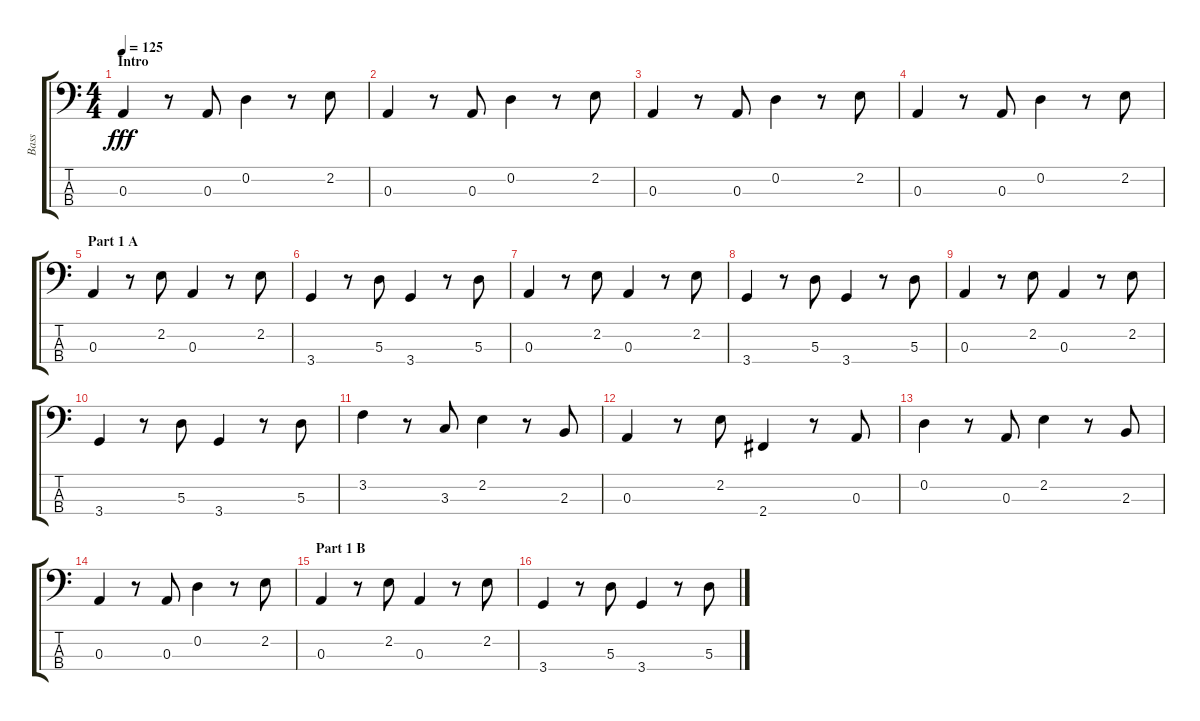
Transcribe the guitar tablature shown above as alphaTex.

\track ("Bass" "Bass") {instrument acousticbass}
\staff {score tabs}
\tuning (G2 D2 A1 E1) {hide}
\ts (4 4)
\section ("" "Intro")
\tempo 125
\clef f4
\ks c
0.3.4{dy fff instrument acousticbass} r.8 0.3.8 0.2.4 r.8 2.2.8 |
0.3.4 r.8 0.3.8 0.2.4 r.8 2.2.8 |
0.3.4 r.8 0.3.8 0.2.4 r.8 2.2.8 |
0.3.4 r.8 0.3.8 0.2.4 r.8 2.2.8 |
\section ("" "Part 1 A")
0.3.4 r.8 2.2.8 0.3.4 r.8 2.2.8 |
3.4.4 r.8 5.3.8 3.4.4 r.8 5.3.8 |
0.3.4 r.8 2.2.8 0.3.4 r.8 2.2.8 |
3.4.4 r.8 5.3.8 3.4.4 r.8 5.3.8 |
0.3.4 r.8 2.2.8 0.3.4 r.8 2.2.8 |
3.4.4 r.8 5.3.8 3.4.4 r.8 5.3.8 |
3.2.4 r.8 3.3.8 2.2.4 r.8 2.3.8 |
0.3.4 r.8 2.2.8 2.4.4 r.8 0.3.8 |
0.2.4 r.8 0.3.8 2.2.4 r.8 2.3.8 |
0.3.4 r.8 0.3.8 0.2.4 r.8 2.2.8 |
\section ("" "Part 1 B")
0.3.4 r.8 2.2.8 0.3.4 r.8 2.2.8 |
3.4.4 r.8 5.3.8 3.4.4 r.8 5.3.8
